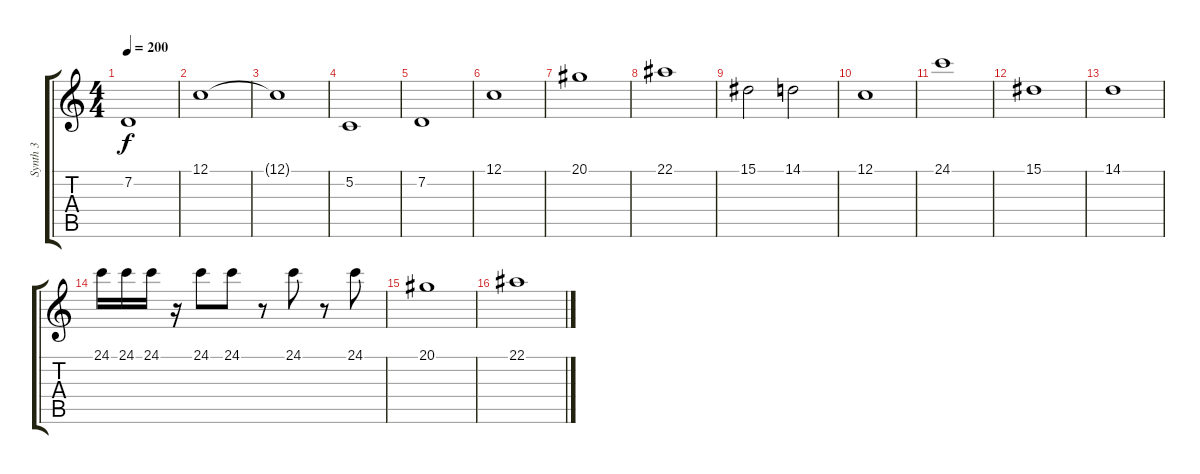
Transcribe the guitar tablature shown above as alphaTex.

\track ("Synth 3" "Synth 3") {instrument synthstrings1}
\staff {score tabs}
\tuning (C4 G3 Eb3 Bb2 F2 C2) {hide}
\ts (4 4)
\tempo 200
\clef g2
\ks c
7.2.1{dy f} |
12.1.1 |
12.1{t}.1 |
5.2.1 |
7.2.1 |
12.1.1 |
20.1.1 |
22.1.1 |
15.1.2 14.1.2 |
12.1.1 |
24.1.1 |
15.1.1 |
14.1.1 |
24.1.16 24.1.16 24.1.16 r.16 24.1.8 24.1.8 r.8 24.1.8 r.8 24.1.8 |
20.1.1 |
22.1.1
